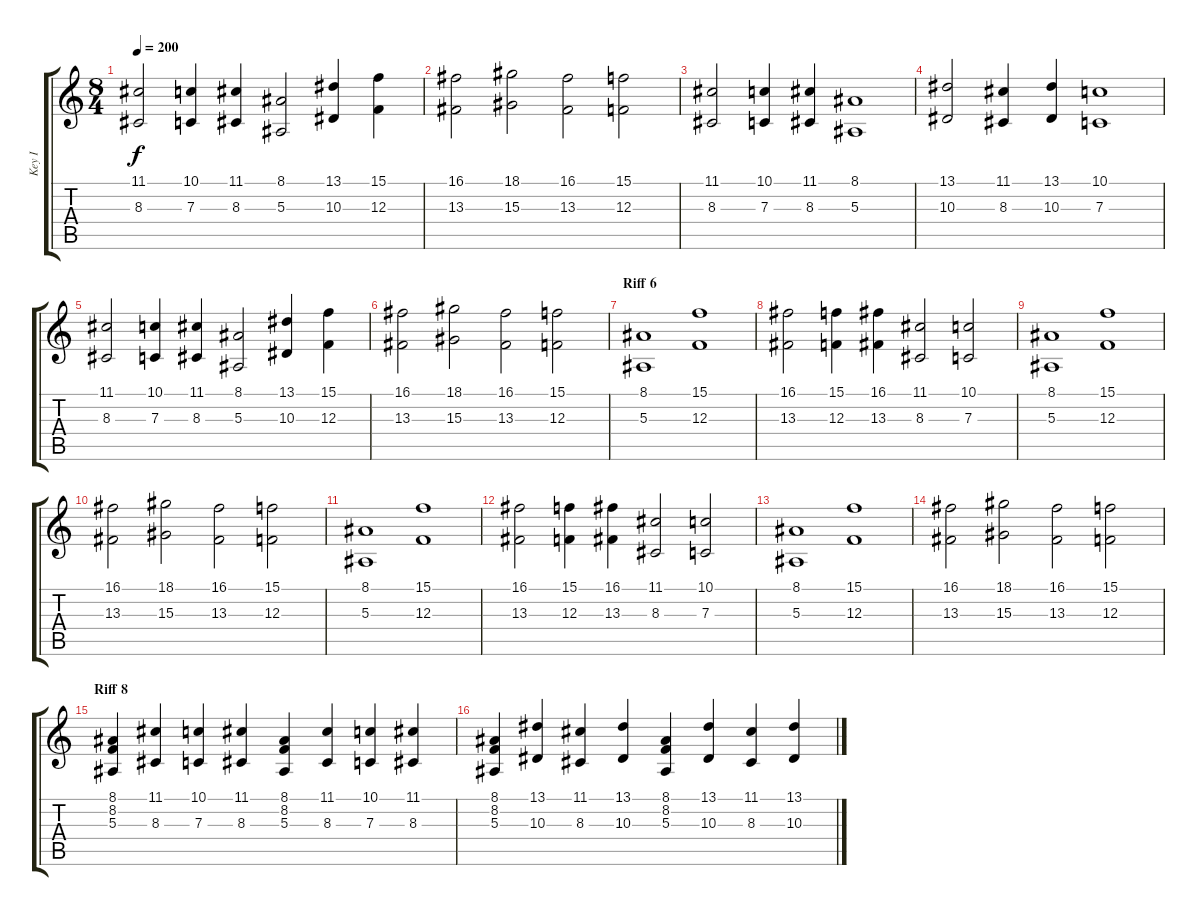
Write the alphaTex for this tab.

\track ("Key I" "Key I") {instrument stringensemble1}
\staff {score tabs}
\tuning (D4 A3 F3 C3 G2 D2) {hide}
\ts (8 4)
\tempo 200
\clef g2
\ks c
(11.1 8.3).2{dy f} (10.1 7.3).4 (11.1 8.3).4 (8.1 5.3).2 (13.1 10.3).4 (15.1 12.3).4 |
(16.1 13.3).2 (18.1 15.3).2 (16.1 13.3).2 (15.1 12.3).2 |
(11.1 8.3).2 (10.1 7.3).4 (11.1 8.3).4 (8.1 5.3).1 |
(13.1 10.3).2 (11.1 8.3).4 (13.1 10.3).4 (10.1 7.3).1 |
(11.1 8.3).2 (10.1 7.3).4 (11.1 8.3).4 (8.1 5.3).2 (13.1 10.3).4 (15.1 12.3).4 |
(16.1 13.3).2 (18.1 15.3).2 (16.1 13.3).2 (15.1 12.3).2 |
\section ("" "Riff 6")
(8.1 5.3).1 (15.1 12.3).1 |
(16.1 13.3).2 (15.1 12.3).4 (16.1 13.3).4 (11.1 8.3).2 (10.1 7.3).2 |
(8.1 5.3).1 (15.1 12.3).1 |
(16.1 13.3).2 (18.1 15.3).2 (16.1 13.3).2 (15.1 12.3).2 |
(8.1 5.3).1 (15.1 12.3).1 |
(16.1 13.3).2 (15.1 12.3).4 (16.1 13.3).4 (11.1 8.3).2 (10.1 7.3).2 |
(8.1 5.3).1 (15.1 12.3).1 |
(16.1 13.3).2 (18.1 15.3).2 (16.1 13.3).2 (15.1 12.3).2 |
\section ("" "Riff 8")
(8.1 8.2 5.3).4 (11.1 8.3).4 (10.1 7.3).4 (11.1 8.3).4 (8.1 8.2 5.3).4 (11.1 8.3).4 (10.1 7.3).4 (11.1 8.3).4 |
(8.1 8.2 5.3).4 (13.1 10.3).4 (11.1 8.3).4 (13.1 10.3).4 (8.1 8.2 5.3).4 (13.1 10.3).4 (11.1 8.3).4 (13.1 10.3).4
